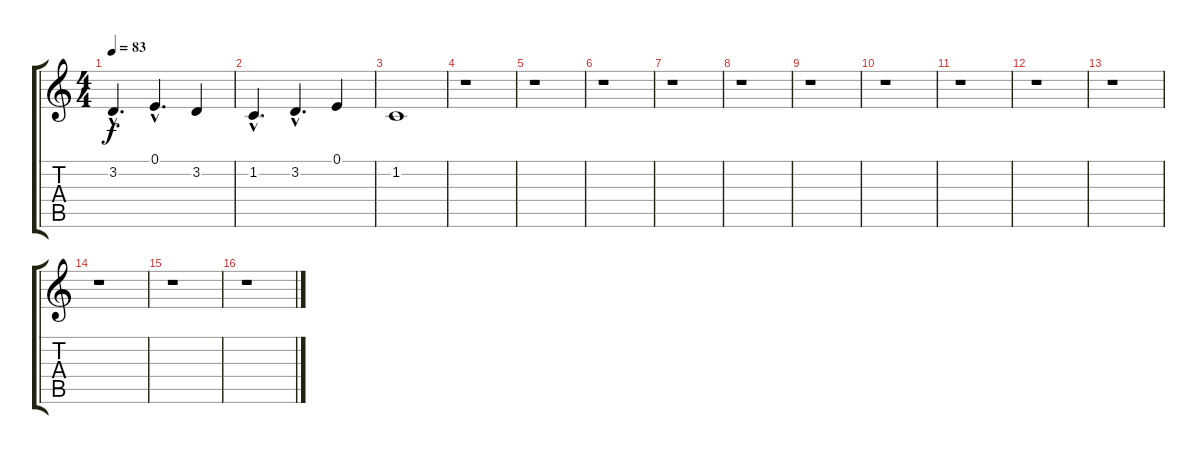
\track "" {instrument viola}
\staff {score tabs}
\tuning (E4 B3 G3 D3 A2 E2) {hide}
\ts (4 4)
\tempo 83
\clef g2
\ks c
3.2{hac}.4{d dy f} 0.1{hac}.4{d} 3.2.4 |
1.2{hac}.4{d} 3.2{hac}.4{d} 0.1.4 |
1.2.1 |
r.1 |
r.1 |
r.1 |
r.1 |
r.1 |
r.1 |
r.1 |
r.1 |
r.1 |
r.1 |
r.1 |
r.1 |
r.1
